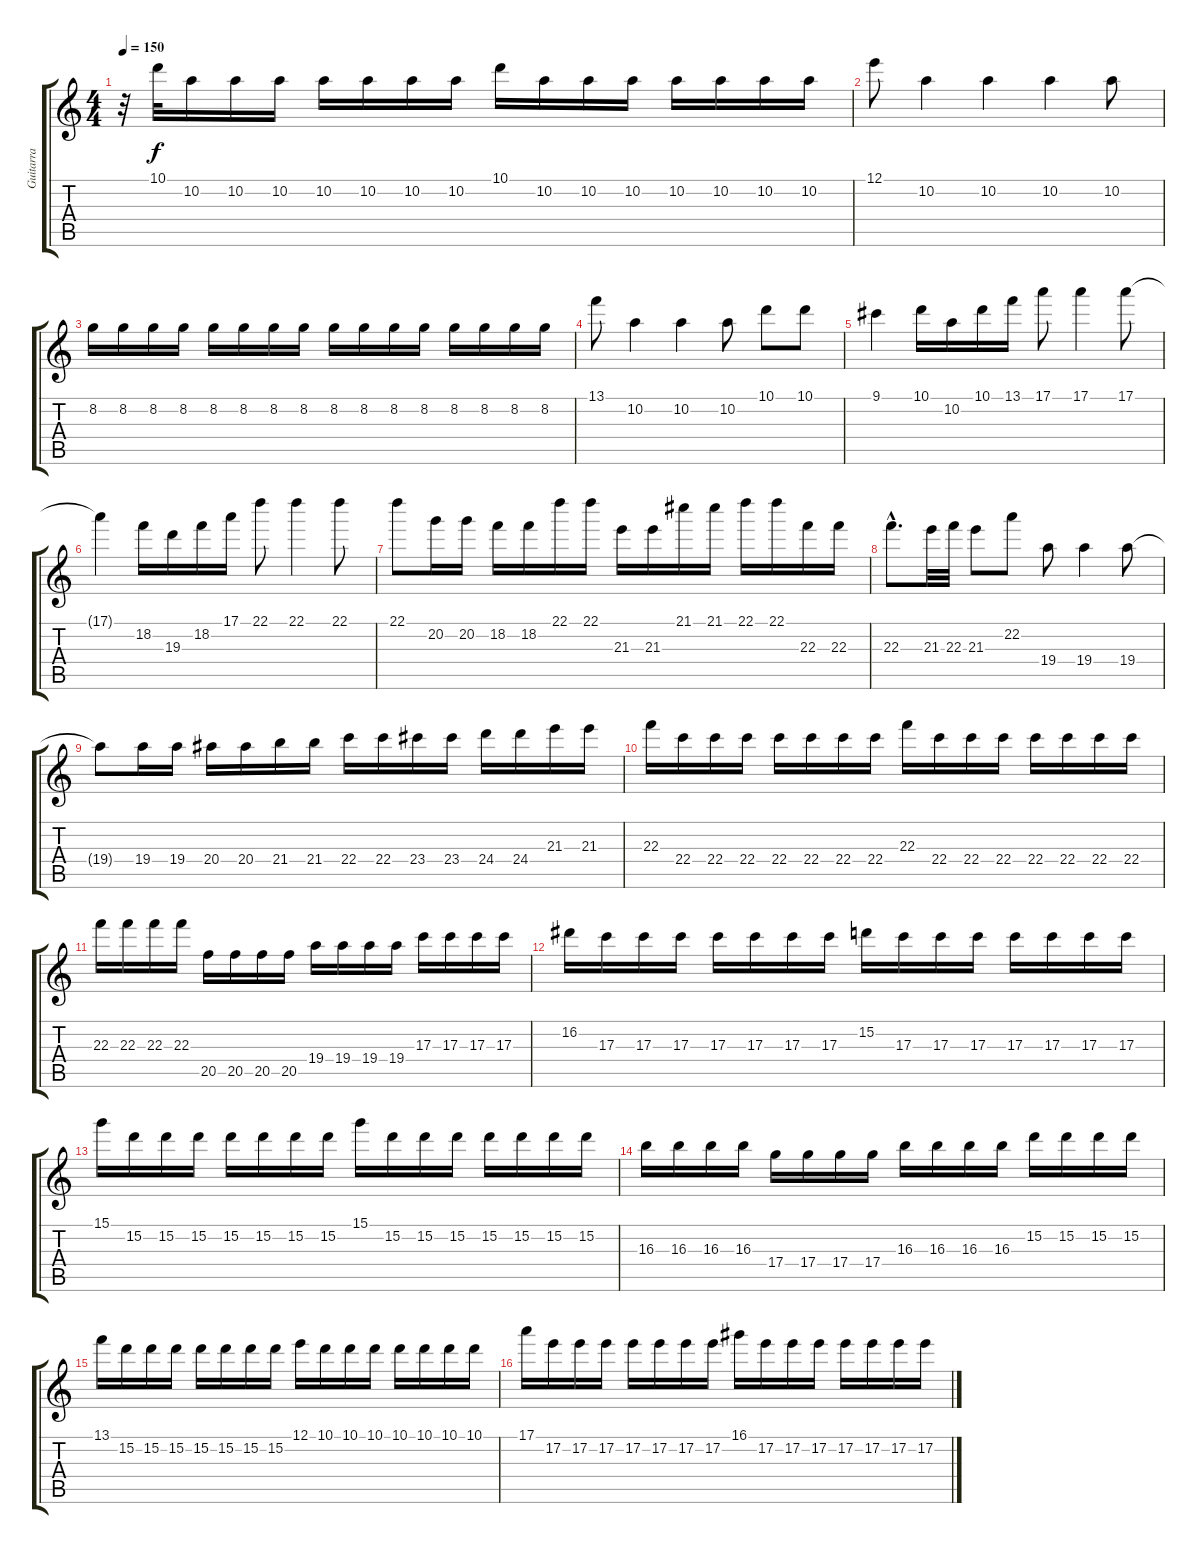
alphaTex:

\track ("Guitarra" "Guitarra") {instrument overdrivenguitar}
\staff {score tabs}
\tuning (E4 B3 G3 D3 A2 E2) {hide}
\ts (4 4)
\tempo 150
\clef g2
\ks c
r.32{dy f instrument overdrivenguitar} 10.1.32 10.2.16 10.2.16 10.2.16 10.2.16 10.2.16 10.2.16 10.2.16 10.1.16 10.2.16 10.2.16 10.2.16 10.2.16 10.2.16 10.2.16 10.2.16 |
12.1.8 10.2.4 10.2.4 10.2.4 10.2.8 |
8.2.16 8.2.16 8.2.16 8.2.16 8.2.16 8.2.16 8.2.16 8.2.16 8.2.16 8.2.16 8.2.16 8.2.16 8.2.16 8.2.16 8.2.16 8.2.16 |
13.1.8 10.2.4 10.2.4 10.2.8 10.1.8 10.1.8 |
9.1.4 10.1.16 10.2.16 10.1.16 13.1.16 17.1.8 17.1.4 17.1.8 |
17.1{t}.4 18.2.16 19.3.16 18.2.16 17.1.16 22.1.8 22.1.4 22.1.8 |
22.1.8 20.2.16 20.2.16 18.2.16 18.2.16 22.1.16 22.1.16 21.3.16 21.3.16 21.1.16 21.1.16 22.1.16 22.1.16 22.3.16 22.3.16 |
22.3{hac}.8{d} 21.3.32 22.3.32 21.3.8 22.2.8 19.4.8 19.4.4 19.4.8 |
19.4{t}.8 19.4.16 19.4.16 20.4.16 20.4.16 21.4.16 21.4.16 22.4.16 22.4.16 23.4.16 23.4.16 24.4.16 24.4.16 21.3.16 21.3.16 |
22.3.16 22.4.16 22.4.16 22.4.16 22.4.16 22.4.16 22.4.16 22.4.16 22.3.16 22.4.16 22.4.16 22.4.16 22.4.16 22.4.16 22.4.16 22.4.16 |
22.3.16 22.3.16 22.3.16 22.3.16 20.5.16 20.5.16 20.5.16 20.5.16 19.4.16 19.4.16 19.4.16 19.4.16 17.3.16 17.3.16 17.3.16 17.3.16 |
16.2.16 17.3.16 17.3.16 17.3.16 17.3.16 17.3.16 17.3.16 17.3.16 15.2.16 17.3.16 17.3.16 17.3.16 17.3.16 17.3.16 17.3.16 17.3.16 |
15.1.16 15.2.16 15.2.16 15.2.16 15.2.16 15.2.16 15.2.16 15.2.16 15.1.16 15.2.16 15.2.16 15.2.16 15.2.16 15.2.16 15.2.16 15.2.16 |
16.3.16 16.3.16 16.3.16 16.3.16 17.4.16 17.4.16 17.4.16 17.4.16 16.3.16 16.3.16 16.3.16 16.3.16 15.2.16 15.2.16 15.2.16 15.2.16 |
13.1.16 15.2.16 15.2.16 15.2.16 15.2.16 15.2.16 15.2.16 15.2.16 12.1.16 10.1.16 10.1.16 10.1.16 10.1.16 10.1.16 10.1.16 10.1.16 |
17.1.16 17.2.16 17.2.16 17.2.16 17.2.16 17.2.16 17.2.16 17.2.16 16.1.16 17.2.16 17.2.16 17.2.16 17.2.16 17.2.16 17.2.16 17.2.16
